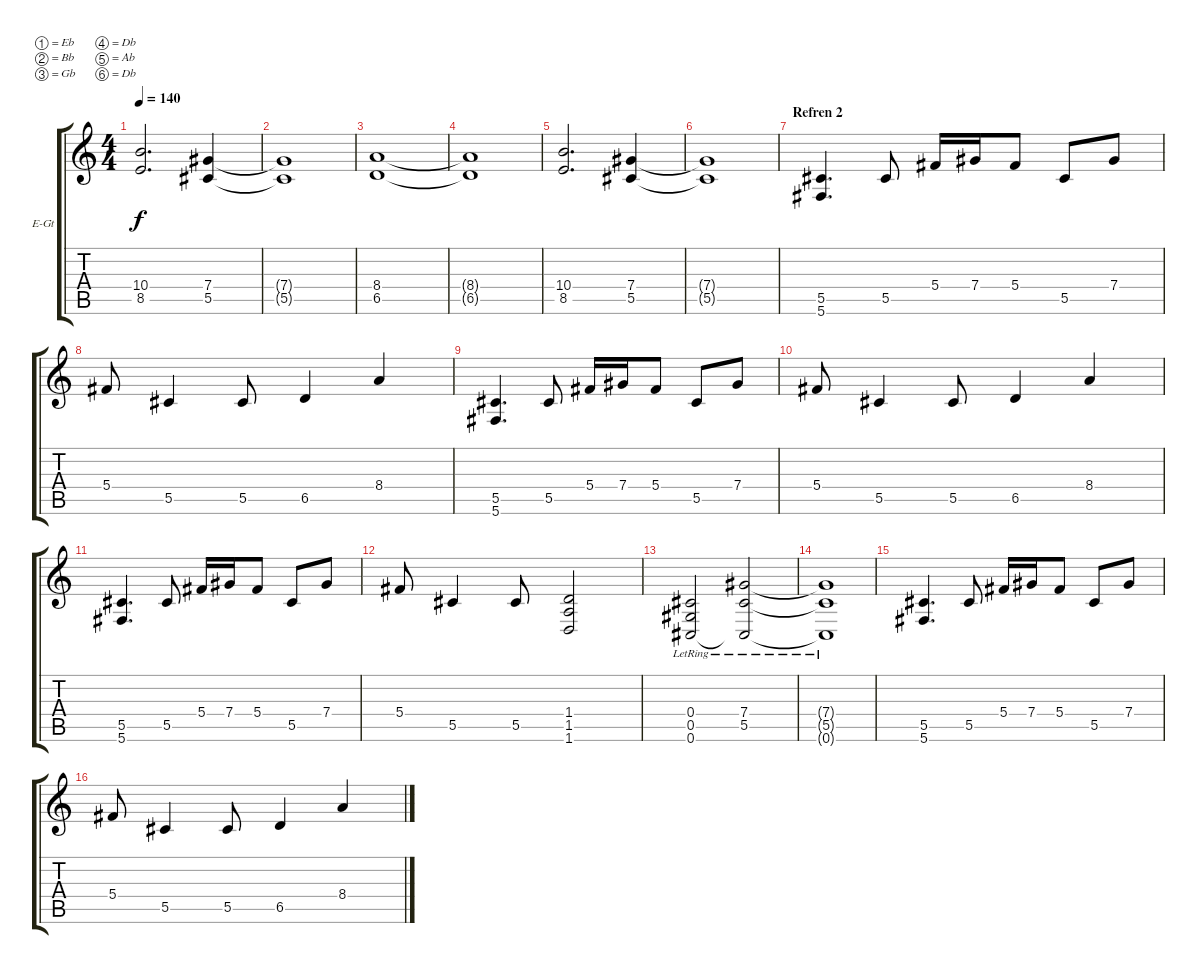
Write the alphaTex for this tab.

\bracketExtendMode groupsimilarinstruments
\firstSystemTrackNameOrientation horizontal
\otherSystemsTrackNameOrientation horizontal
\track ("Gitara 2" "E-Gt") {instrument distortionguitar}
\staff {score tabs}
\tuning (Eb4 Bb3 Gb3 Db3 Ab2 Db2)
\ts (4 4)
\tempo 140
\clef g2
\ks c
(10.4 8.5).2{d dy f} (7.4 5.5).4 |
(7.4{t} 5.5{t}).1 |
(8.4 6.5).1 |
(8.4{t} 6.5{t}).1 |
(10.4 8.5).2{d} (7.4 5.5).4 |
(7.4{t} 5.5{t}).1 |
\section ("" "Refren 2")
(5.5 5.6).4{d} 5.5.8 5.4.16 7.4.16 5.4.8 5.5.8 7.4.8 |
5.4.8 5.5.4 5.5.8 6.5.4 8.4.4 |
(5.5 5.6).4{d} 5.5.8 5.4.16 7.4.16 5.4.8 5.5.8 7.4.8 |
5.4.8 5.5.4 5.5.8 6.5.4 8.4.4 |
(5.5 5.6).4{d} 5.5.8 5.4.16 7.4.16 5.4.8 5.5.8 7.4.8 |
5.4.8 5.5.4 5.5.8 (1.4 1.5 1.6).2 |
(0.4 0.5 0.6{lr}).2 (7.4 5.5 0.6{lr t}).2 |
(7.4{t} 5.5{t} 0.6{lr t}).1 |
(5.5 5.6).4{d} 5.5.8 5.4.16 7.4.16 5.4.8 5.5.8 7.4.8 |
5.4.8 5.5.4 5.5.8 6.5.4 8.4.4
